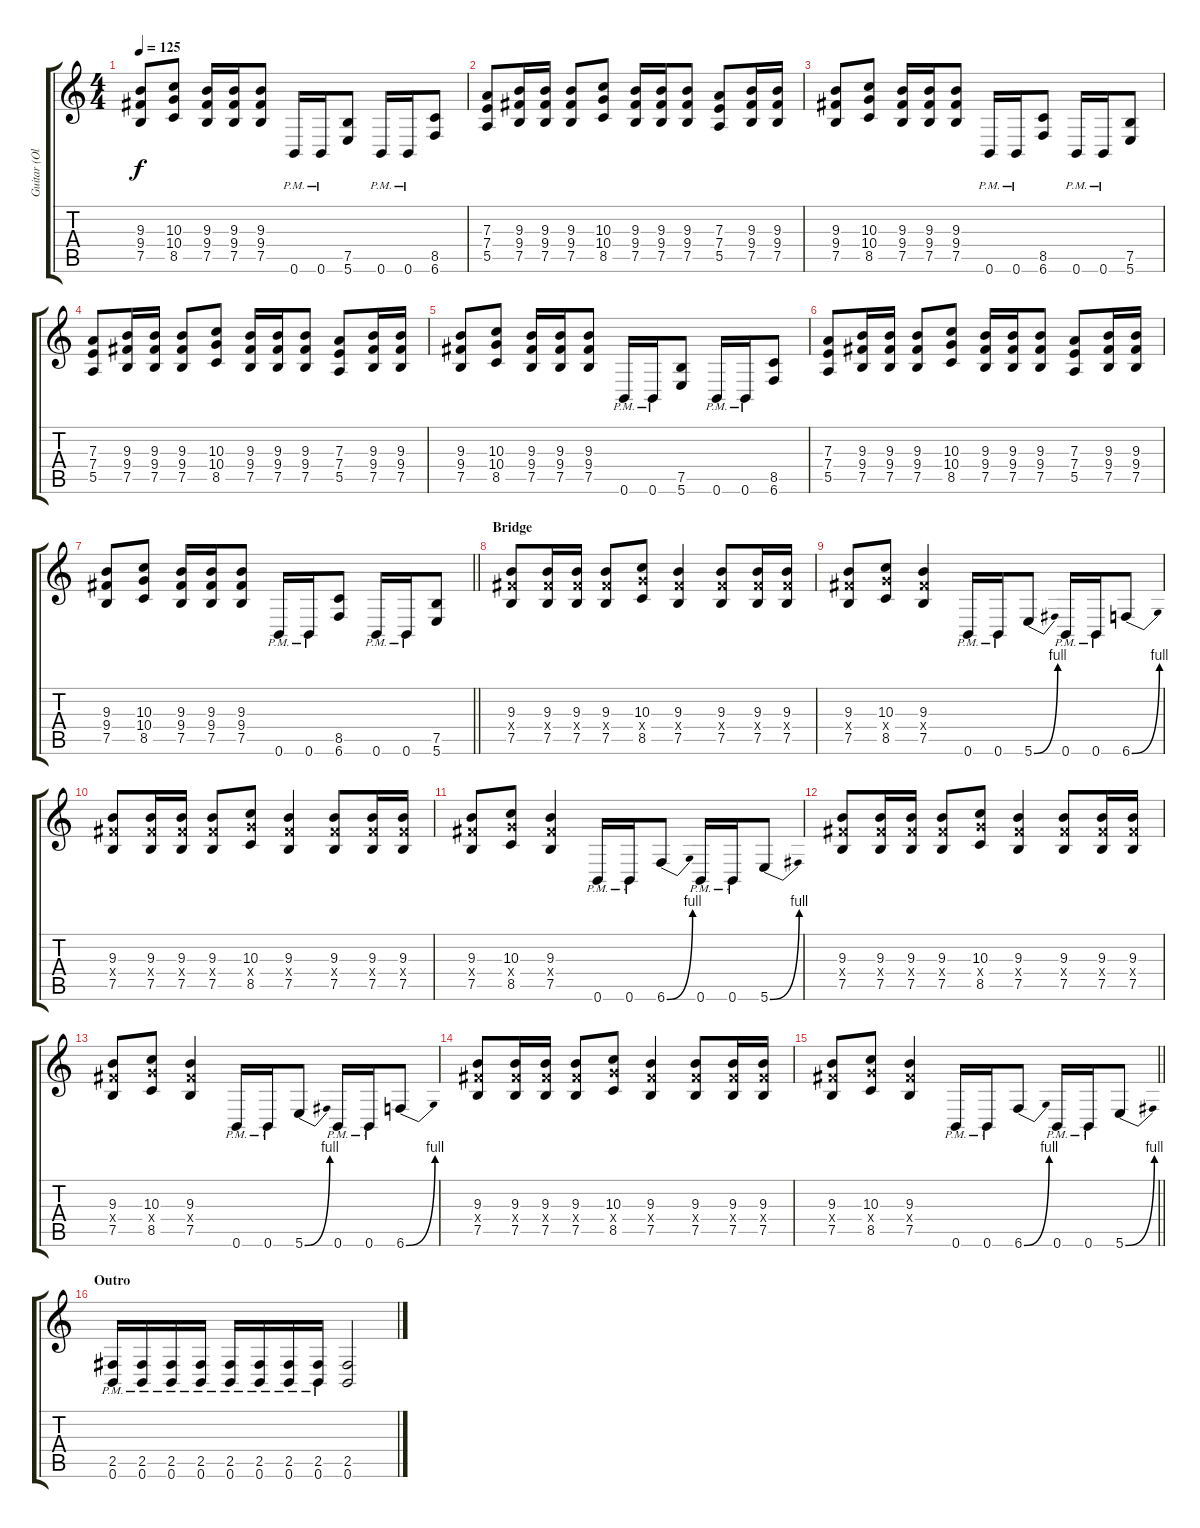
\track ("Guitar (Ole)" "Guitar (Ol") {instrument distortionguitar}
\staff {score tabs}
\tuning (B3 Gb3 D3 A2 E2 B1) {hide}
\ts (4 4)
\tempo 125
\clef g2
\ks c
(9.3 9.4 7.5).8{dy f} (10.3 10.4 8.5).8 (9.3 9.4 7.5).16 (9.3 9.4 7.5).16 (9.3 9.4 7.5).8 0.6{pm}.16 0.6{pm}.16 (7.5 5.6).8 0.6{pm}.16 0.6{pm}.16 (8.5 6.6).8 |
(7.3 7.4 5.5).8 (9.3 9.4 7.5).16 (9.3 9.4 7.5).16 (9.3 9.4 7.5).8 (10.3 10.4 8.5).8 (9.3 9.4 7.5).16 (9.3 9.4 7.5).16 (9.3 9.4 7.5).8 (7.3 7.4 5.5).8 (9.3 9.4 7.5).16 (9.3 9.4 7.5).16 |
(9.3 9.4 7.5).8 (10.3 10.4 8.5).8 (9.3 9.4 7.5).16 (9.3 9.4 7.5).16 (9.3 9.4 7.5).8 0.6{pm}.16 0.6{pm}.16 (8.5 6.6).8 0.6{pm}.16 0.6{pm}.16 (7.5 5.6).8 |
(7.3 7.4 5.5).8 (9.3 9.4 7.5).16 (9.3 9.4 7.5).16 (9.3 9.4 7.5).8 (10.3 10.4 8.5).8 (9.3 9.4 7.5).16 (9.3 9.4 7.5).16 (9.3 9.4 7.5).8 (7.3 7.4 5.5).8 (9.3 9.4 7.5).16 (9.3 9.4 7.5).16 |
(9.3 9.4 7.5).8 (10.3 10.4 8.5).8 (9.3 9.4 7.5).16 (9.3 9.4 7.5).16 (9.3 9.4 7.5).8 0.6{pm}.16 0.6{pm}.16 (7.5 5.6).8 0.6{pm}.16 0.6{pm}.16 (8.5 6.6).8 |
(7.3 7.4 5.5).8 (9.3 9.4 7.5).16 (9.3 9.4 7.5).16 (9.3 9.4 7.5).8 (10.3 10.4 8.5).8 (9.3 9.4 7.5).16 (9.3 9.4 7.5).16 (9.3 9.4 7.5).8 (7.3 7.4 5.5).8 (9.3 9.4 7.5).16 (9.3 9.4 7.5).16 |
\barLineRight lightlight
(9.3 9.4 7.5).8 (10.3 10.4 8.5).8 (9.3 9.4 7.5).16 (9.3 9.4 7.5).16 (9.3 9.4 7.5).8 0.6{pm}.16 0.6{pm}.16 (8.5 6.6).8 0.6{pm}.16 0.6{pm}.16 (7.5 5.6).8 |
\section ("" "Bridge")
(9.3 9.4{x} 7.5).8 (9.3 9.4{x} 7.5).16 (9.3 9.4{x} 7.5).16 (9.3 9.4{x} 7.5).8 (10.3 10.4{x} 8.5).8 (9.3 9.4{x} 7.5).4 (9.3 9.4{x} 7.5).8 (9.3 9.4{x} 7.5).16 (9.3 9.4{x} 7.5).16 |
(9.3 9.4{x} 7.5).8 (10.3 10.4{x} 8.5).8 (9.3 9.4{x} 7.5).4 0.6{pm}.16 0.6{pm}.16 5.6{be (bend 0 0 60 4)}.8 0.6{pm}.16 0.6{pm}.16 6.6{be (bend 0 0 60 4)}.8 |
(9.3 9.4{x} 7.5).8 (9.3 9.4{x} 7.5).16 (9.3 9.4{x} 7.5).16 (9.3 9.4{x} 7.5).8 (10.3 10.4{x} 8.5).8 (9.3 9.4{x} 7.5).4 (9.3 9.4{x} 7.5).8 (9.3 9.4{x} 7.5).16 (9.3 9.4{x} 7.5).16 |
(9.3 9.4{x} 7.5).8 (10.3 10.4{x} 8.5).8 (9.3 9.4{x} 7.5).4 0.6{pm}.16 0.6{pm}.16 6.6{be (bend 0 0 60 4)}.8 0.6{pm}.16 0.6{pm}.16 5.6{be (bend 0 0 60 4)}.8 |
(9.3 9.4{x} 7.5).8 (9.3 9.4{x} 7.5).16 (9.3 9.4{x} 7.5).16 (9.3 9.4{x} 7.5).8 (10.3 10.4{x} 8.5).8 (9.3 9.4{x} 7.5).4 (9.3 9.4{x} 7.5).8 (9.3 9.4{x} 7.5).16 (9.3 9.4{x} 7.5).16 |
(9.3 9.4{x} 7.5).8 (10.3 10.4{x} 8.5).8 (9.3 9.4{x} 7.5).4 0.6{pm}.16 0.6{pm}.16 5.6{be (bend 0 0 60 4)}.8 0.6{pm}.16 0.6{pm}.16 6.6{be (bend 0 0 60 4)}.8 |
(9.3 9.4{x} 7.5).8 (9.3 9.4{x} 7.5).16 (9.3 9.4{x} 7.5).16 (9.3 9.4{x} 7.5).8 (10.3 10.4{x} 8.5).8 (9.3 9.4{x} 7.5).4 (9.3 9.4{x} 7.5).8 (9.3 9.4{x} 7.5).16 (9.3 9.4{x} 7.5).16 |
\barLineRight lightlight
(9.3 9.4{x} 7.5).8 (10.3 10.4{x} 8.5).8 (9.3 9.4{x} 7.5).4 0.6{pm}.16 0.6{pm}.16 6.6{be (bend 0 0 60 4)}.8 0.6{pm}.16 0.6{pm}.16 5.6{be (bend 0 0 60 4)}.8 |
\section ("" "Outro")
(2.5{pm} 0.6{pm}).16 (2.5{pm} 0.6{pm}).16 (2.5{pm} 0.6{pm}).16 (2.5{pm} 0.6{pm}).16 (2.5{pm} 0.6{pm}).16 (2.5{pm} 0.6{pm}).16 (2.5{pm} 0.6{pm}).16 (2.5{pm} 0.6{pm}).16 (2.5 0.6).2
